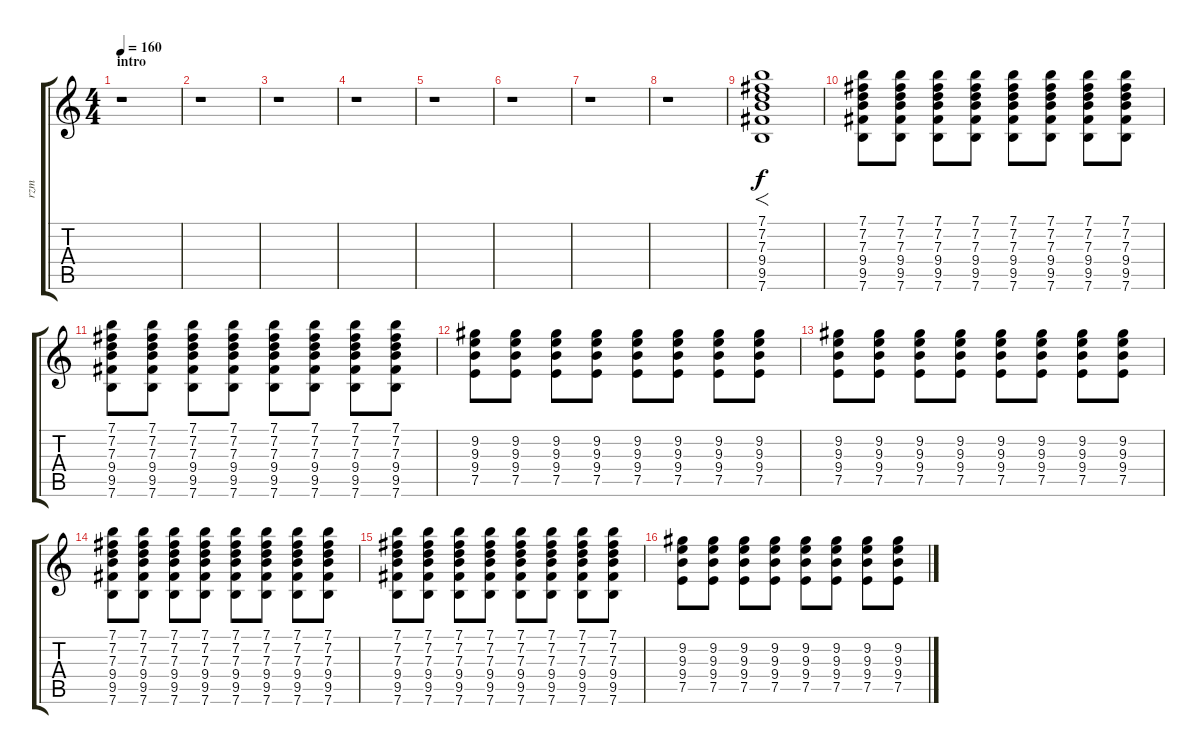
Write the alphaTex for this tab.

\track ("rzm" "rzm") {instrument overdrivenguitar}
\staff {score tabs}
\tuning (E4 B3 G3 D3 A2 E2) {hide}
\ts (4 4)
\section ("" "intro")
\tempo 160
\clef g2
\ks c
r.1{dy f instrument overdrivenguitar} |
r.1 |
r.1 |
r.1 |
r.1 |
r.1 |
r.1 |
r.1 |
(7.1 7.2 7.3 9.4 9.5 7.6).1{f} |
(7.1 7.2 7.3 9.4 9.5 7.6).8 (7.1 7.2 7.3 9.4 9.5 7.6).8 (7.1 7.2 7.3 9.4 9.5 7.6).8 (7.1 7.2 7.3 9.4 9.5 7.6).8 (7.1 7.2 7.3 9.4 9.5 7.6).8 (7.1 7.2 7.3 9.4 9.5 7.6).8 (7.1 7.2 7.3 9.4 9.5 7.6).8 (7.1 7.2 7.3 9.4 9.5 7.6).8 |
(7.1 7.2 7.3 9.4 9.5 7.6).8 (7.1 7.2 7.3 9.4 9.5 7.6).8 (7.1 7.2 7.3 9.4 9.5 7.6).8 (7.1 7.2 7.3 9.4 9.5 7.6).8 (7.1 7.2 7.3 9.4 9.5 7.6).8 (7.1 7.2 7.3 9.4 9.5 7.6).8 (7.1 7.2 7.3 9.4 9.5 7.6).8 (7.1 7.2 7.3 9.4 9.5 7.6).8 |
(9.2 9.3 9.4 7.5).8 (9.2 9.3 9.4 7.5).8 (9.2 9.3 9.4 7.5).8 (9.2 9.3 9.4 7.5).8 (9.2 9.3 9.4 7.5).8 (9.2 9.3 9.4 7.5).8 (9.2 9.3 9.4 7.5).8 (9.2 9.3 9.4 7.5).8 |
(9.2 9.3 9.4 7.5).8 (9.2 9.3 9.4 7.5).8 (9.2 9.3 9.4 7.5).8 (9.2 9.3 9.4 7.5).8 (9.2 9.3 9.4 7.5).8 (9.2 9.3 9.4 7.5).8 (9.2 9.3 9.4 7.5).8 (9.2 9.3 9.4 7.5).8 |
(7.1 7.2 7.3 9.4 9.5 7.6).8 (7.1 7.2 7.3 9.4 9.5 7.6).8 (7.1 7.2 7.3 9.4 9.5 7.6).8 (7.1 7.2 7.3 9.4 9.5 7.6).8 (7.1 7.2 7.3 9.4 9.5 7.6).8 (7.1 7.2 7.3 9.4 9.5 7.6).8 (7.1 7.2 7.3 9.4 9.5 7.6).8 (7.1 7.2 7.3 9.4 9.5 7.6).8 |
(7.1 7.2 7.3 9.4 9.5 7.6).8 (7.1 7.2 7.3 9.4 9.5 7.6).8 (7.1 7.2 7.3 9.4 9.5 7.6).8 (7.1 7.2 7.3 9.4 9.5 7.6).8 (7.1 7.2 7.3 9.4 9.5 7.6).8 (7.1 7.2 7.3 9.4 9.5 7.6).8 (7.1 7.2 7.3 9.4 9.5 7.6).8 (7.1 7.2 7.3 9.4 9.5 7.6).8 |
(9.2 9.3 9.4 7.5).8 (9.2 9.3 9.4 7.5).8 (9.2 9.3 9.4 7.5).8 (9.2 9.3 9.4 7.5).8 (9.2 9.3 9.4 7.5).8 (9.2 9.3 9.4 7.5).8 (9.2 9.3 9.4 7.5).8 (9.2 9.3 9.4 7.5).8
